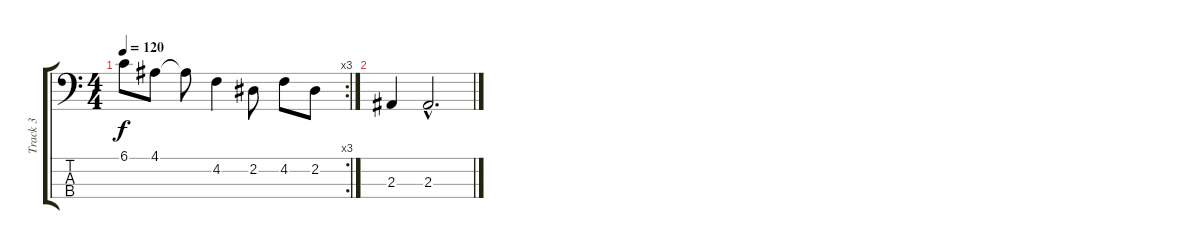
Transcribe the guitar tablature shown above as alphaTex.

\track ("Track 3" "Track 3") {instrument acousticbass}
\staff {score tabs}
\tuning (Gb2 Db2 Ab1 Eb1) {hide}
\rc 3
\ts (4 4)
\tempo 120
\clef f4
\ks c
6.1{t}.8{dy f} 4.1.8 4.1{t}.8 4.2.4 2.2.8 4.2.8 2.2.8 |
2.3.4 2.3{hac}.2{d}
